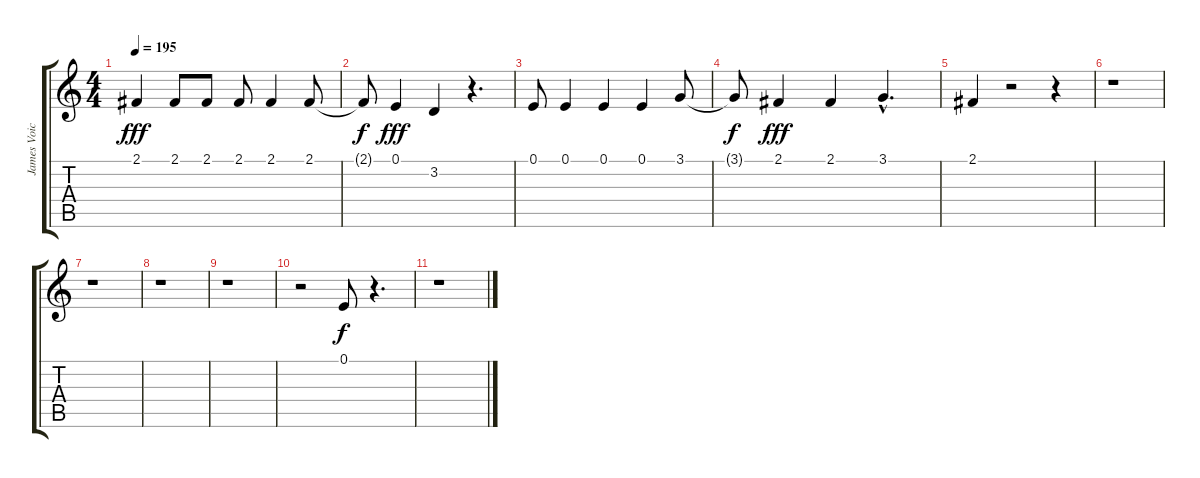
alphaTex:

\track ("James Voice" "James Voic") {instrument lead1square}
\staff {score tabs}
\tuning (E4 B3 G3 D3 A2 E2) {hide}
\ts (4 4)
\tempo 195
\clef g2
\ks c
2.1.4{dy fff} 2.1.8 2.1.8 2.1.8 2.1.4 2.1.8 |
2.1{t}.8{dy f} 0.1.4{dy fff} 3.2.4 r.4{d} |
0.1.8 0.1.4 0.1.4 0.1.4 3.1.8 |
3.1{t}.8{dy f} 2.1.4{dy fff} 2.1.4 3.1{hac}.4{d} |
2.1.4 r.2 r.4 |
r.1 |
r.1 |
r.1 |
r.1 |
r.2 0.1.8{dy f} r.4{d} |
r.1
